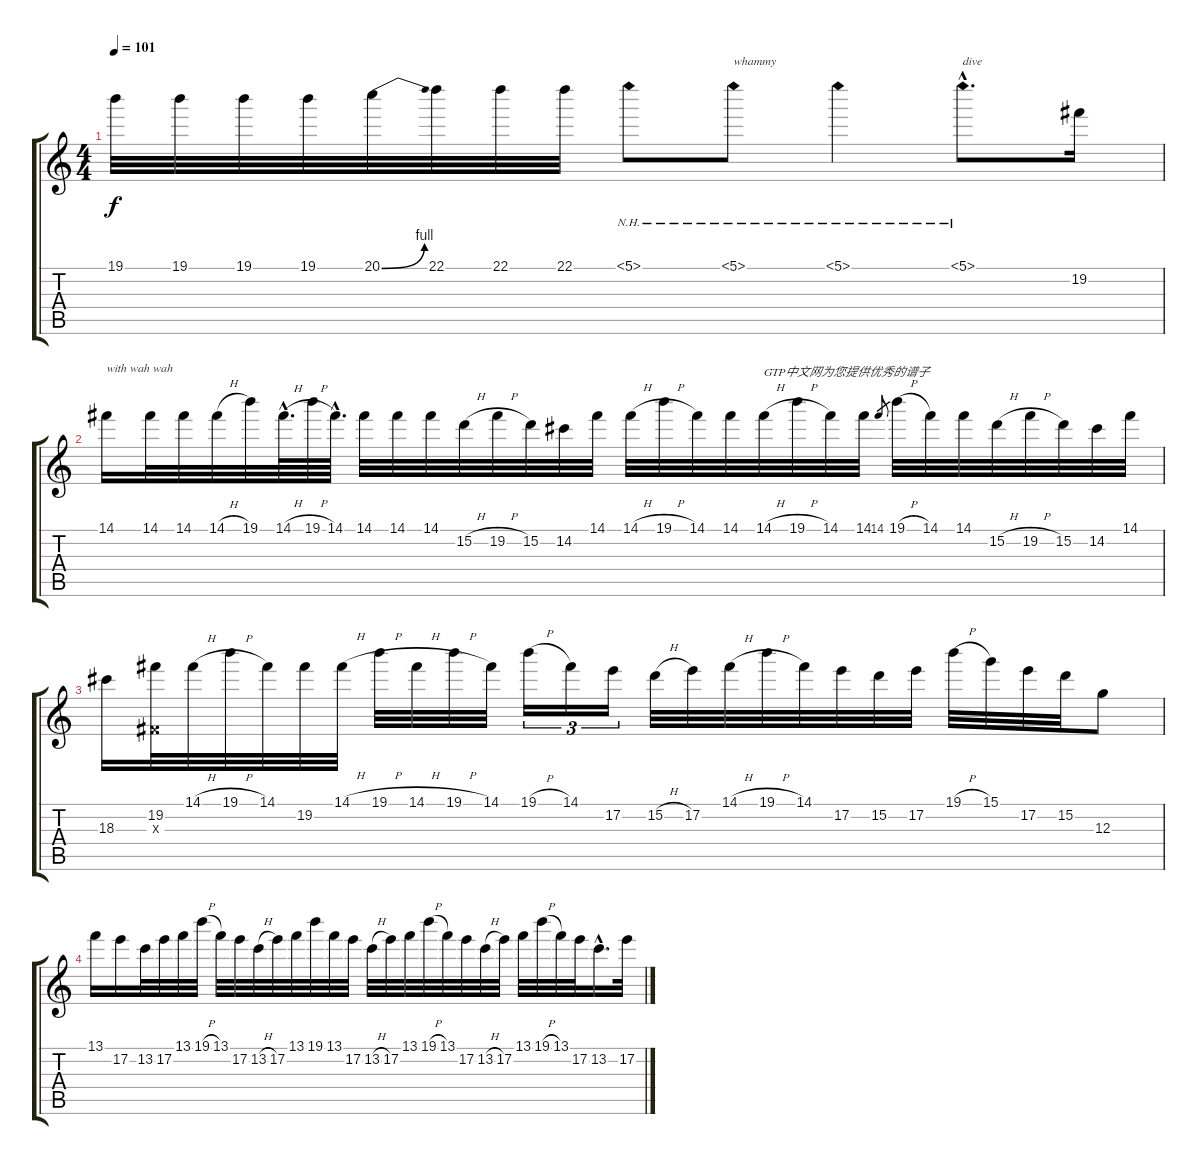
\track "" {instrument overdrivenguitar}
\staff {score tabs}
\tuning (E4 B3 G3 D3 A2 E2) {hide}
\ts (4 4)
\tempo 101
\clef g2
\ks c
19.1.32{dy f} 19.1.32 19.1.32 19.1.32 20.1{be (bend 0 0 60 4)}.32 22.1.32 22.1.32 22.1.32 5.1{nh}.8 5.1{nh}.8{txt "whammy"} 5.1{nh}.4 5.1{nh hac}.8{d txt "dive"} 19.2.16 |
14.1.16{txt "with wah wah"} 14.1.32 14.1.32 14.1{h}.32 19.1.32 14.1{h hac}.64{d} 19.1{h}.64 14.1{hac}.64{d} 14.1.32 14.1.32 14.1.32 15.2{h}.32 19.2{h}.32 15.2.32 14.2.32 14.1.32 14.1{h}.32 19.1{h}.32 14.1.32 14.1.32 14.1{h}.32{txt "GTP中文网为您提供优秀的谱子"} 19.1{h}.32 14.1.32 14.1.32 14.1.8{gr} 19.1{h}.32 14.1.32 14.1.32 15.2{h}.32 19.2{h}.32 15.2.32 14.2.32 14.1.32 |
18.3.16 (19.2 -1.3{x}).32 14.1{h}.32 19.1{h}.32 14.1.32 19.2.32 14.1{h}.32 19.1{h}.32 14.1{h}.32 19.1{h}.32 14.1.32 19.1{h}.16{tu (3 2)} 14.1.16{tu (3 2)} 17.2.16{tu (3 2)} 15.2{h}.32 17.2.32 14.1{h}.32 19.1{h}.32 14.1.32 17.2.32 15.2.32 17.2.32 19.1{h}.32 15.1.32 17.2.32 15.2.32 12.3.8 |
13.1.16 17.2.16 13.2.32 17.2.32 13.1.32 19.1{h}.32 13.1.32 17.2.32 13.2{h}.32 17.2.32 13.1.32 19.1.32 13.1.32 17.2.32 13.2{h}.32 17.2.32 13.1.32 19.1{h}.32 13.1.32 17.2.32 13.2{h}.32 17.2.32 13.1.32 19.1{h}.32 13.1.32 17.2.32 13.2{hac}.16{d} 17.2.32
